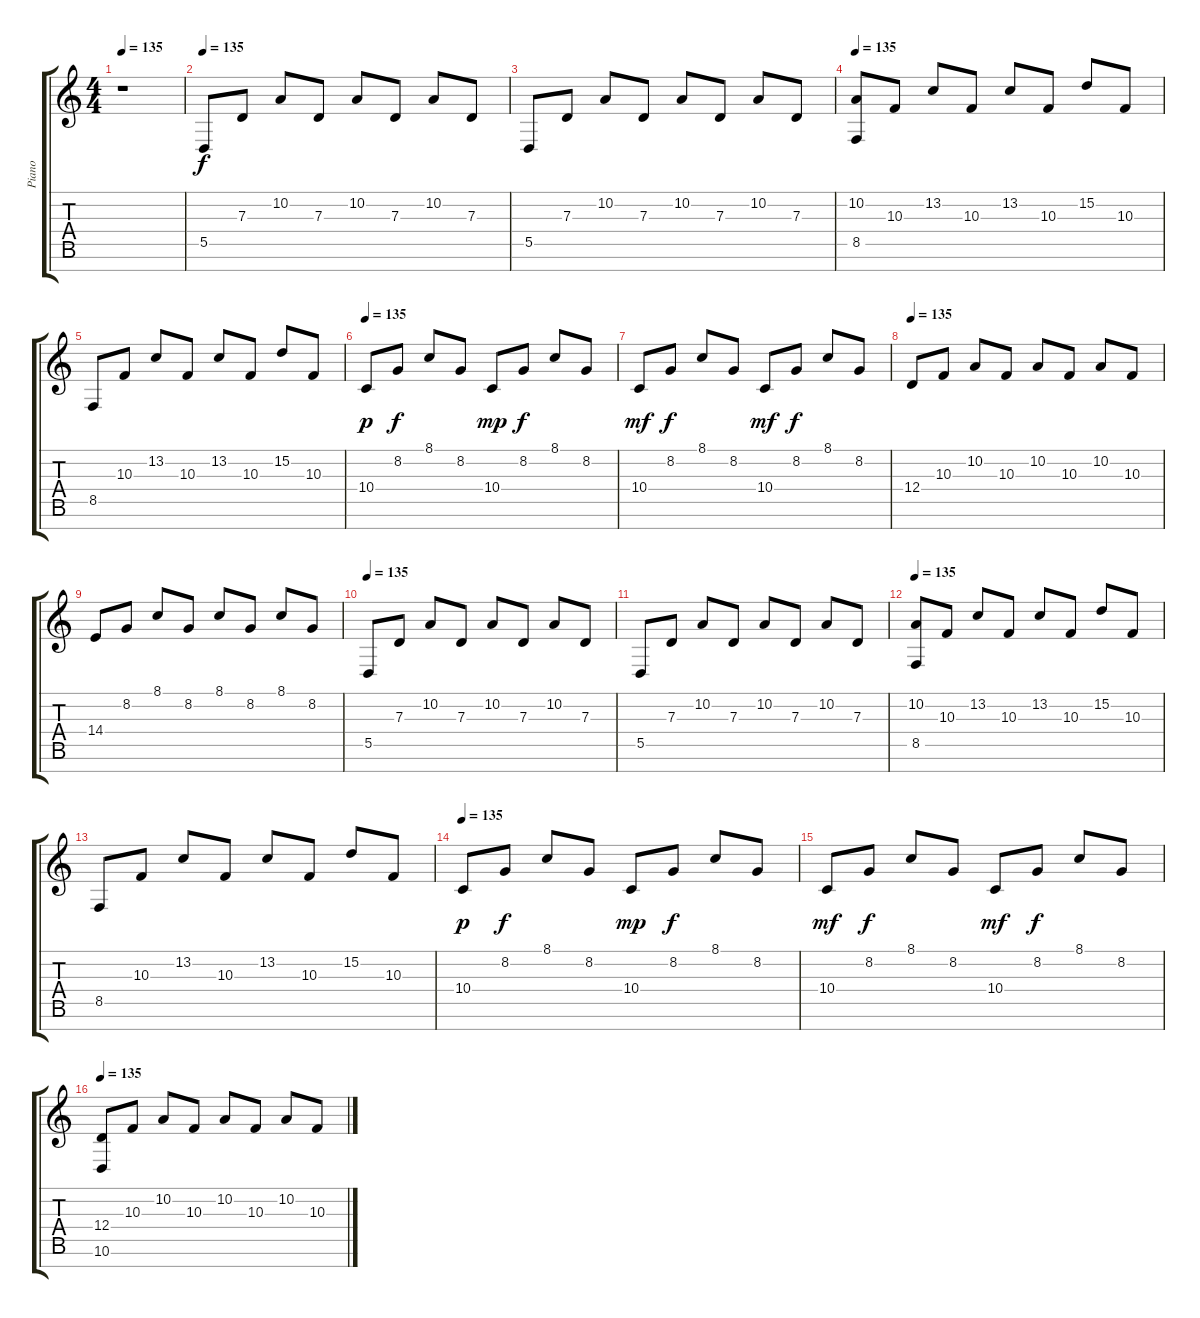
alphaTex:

\track ("Piano" "Piano") {instrument acousticgrandpiano}
\staff {score tabs}
\tuning (E4 B3 G3 D3 A2 E2 B1) {hide}
\ts (4 4)
\tempo 135
\clef g2
\ks c
r.1{dy f} |
\tempo 135
5.5.8 7.3.8 10.2.8 7.3.8 10.2.8 7.3.8 10.2.8 7.3.8 |
5.5.8 7.3.8 10.2.8 7.3.8 10.2.8 7.3.8 10.2.8 7.3.8 |
\tempo 135
(10.2 8.5).8 10.3.8 13.2.8 10.3.8 13.2.8 10.3.8 15.2.8 10.3.8 |
8.5.8 10.3.8 13.2.8 10.3.8 13.2.8 10.3.8 15.2.8 10.3.8 |
\tempo 135
10.4.8{dy p} 8.2.8{dy f} 8.1.8 8.2.8 10.4.8{dy mp} 8.2.8{dy f} 8.1.8 8.2.8 |
10.4.8{dy mf} 8.2.8{dy f} 8.1.8 8.2.8 10.4.8{dy mf} 8.2.8{dy f} 8.1.8 8.2.8 |
\tempo 135
12.4.8 10.3.8 10.2.8 10.3.8 10.2.8 10.3.8 10.2.8 10.3.8 |
14.4.8 8.2.8 8.1.8 8.2.8 8.1.8 8.2.8 8.1.8 8.2.8 |
\tempo 135
5.5.8 7.3.8 10.2.8 7.3.8 10.2.8 7.3.8 10.2.8 7.3.8 |
5.5.8 7.3.8 10.2.8 7.3.8 10.2.8 7.3.8 10.2.8 7.3.8 |
\tempo 135
(10.2 8.5).8 10.3.8 13.2.8 10.3.8 13.2.8 10.3.8 15.2.8 10.3.8 |
8.5.8 10.3.8 13.2.8 10.3.8 13.2.8 10.3.8 15.2.8 10.3.8 |
\tempo 135
10.4.8{dy p} 8.2.8{dy f} 8.1.8 8.2.8 10.4.8{dy mp} 8.2.8{dy f} 8.1.8 8.2.8 |
10.4.8{dy mf} 8.2.8{dy f} 8.1.8 8.2.8 10.4.8{dy mf} 8.2.8{dy f} 8.1.8 8.2.8 |
\tempo 135
(12.4 10.6).8 10.3.8 10.2.8 10.3.8 10.2.8 10.3.8 10.2.8 10.3.8
